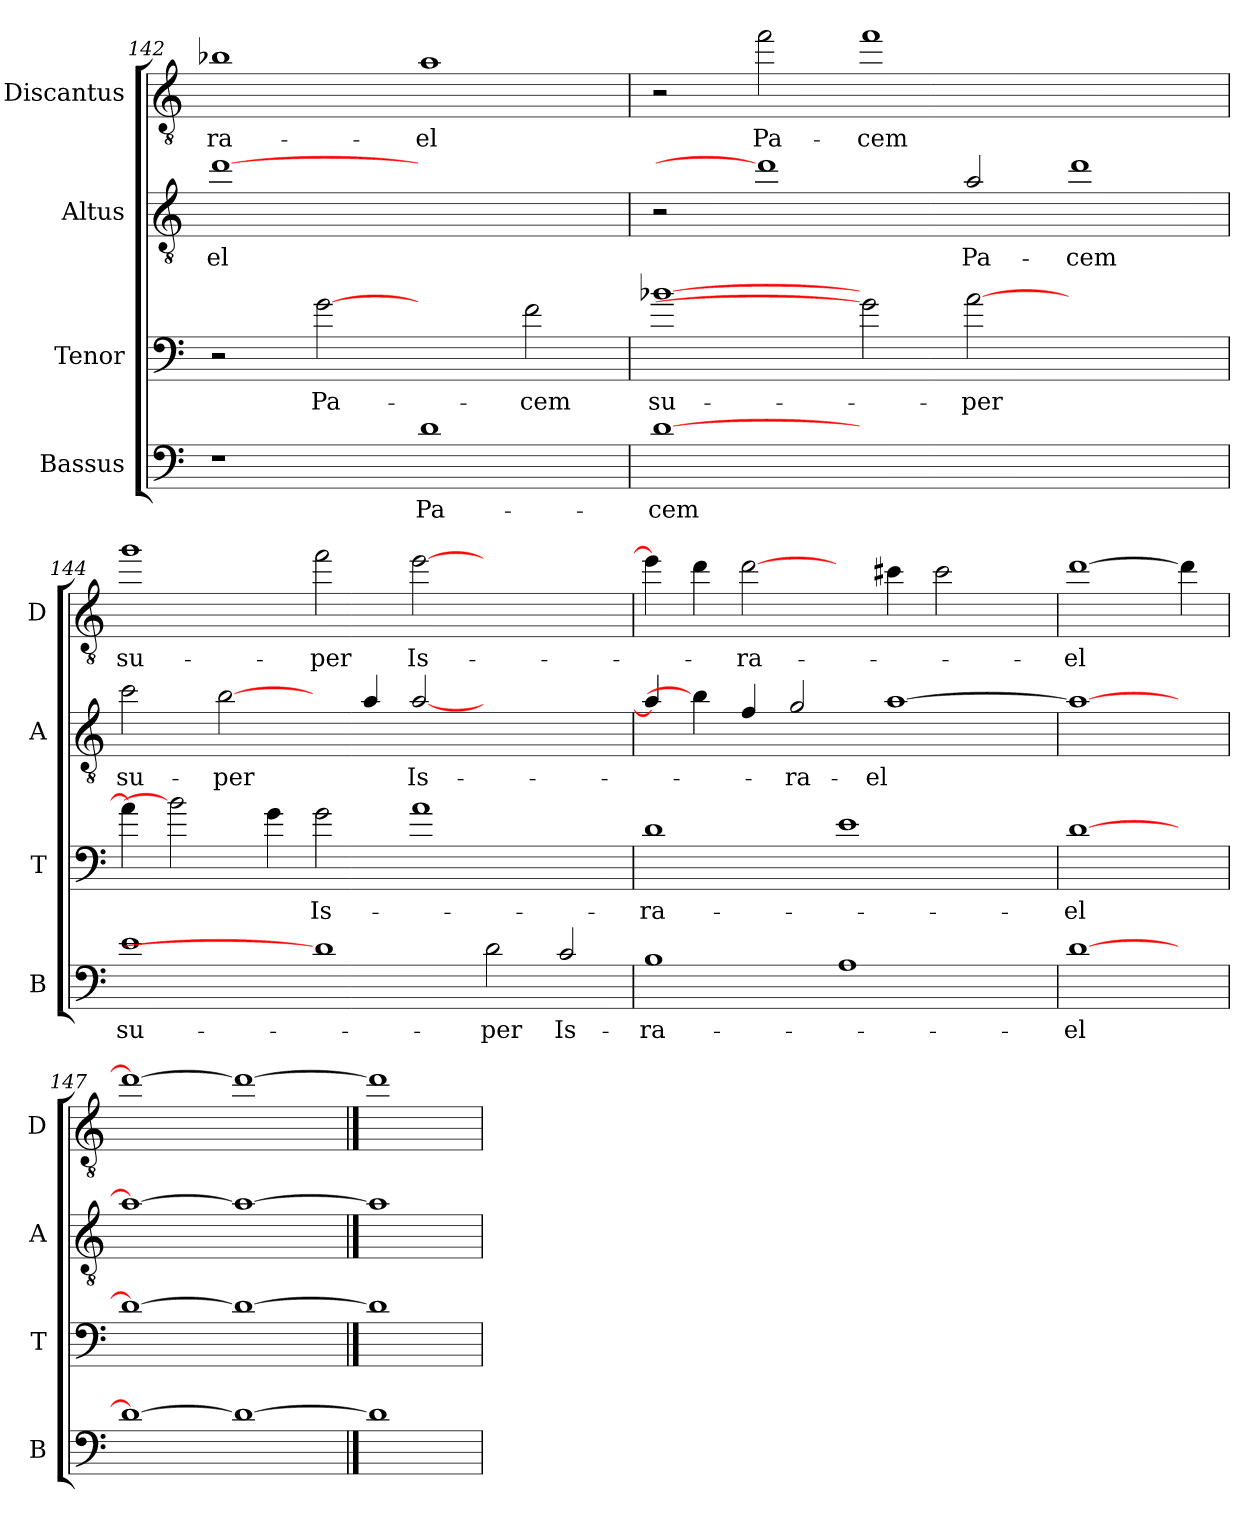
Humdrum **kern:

**kern	**text	**kern	**text	**kern	**text	**kern	**text
*part4	*part4	*part3	*part3	*part2	*part2	*part1	*part1
*staff4	*staff4	*staff3	*staff3	*staff2	*staff2	*staff1	*staff1
*I"Bassus	*	*I"Tenor	*	*I"Altus	*	*I"Discantus	*
*I'B	*	*I'T	*	*I'A	*	*I'D	*
!!LO:LB:g=z
*clefF4	*	*clefF4	*	*clefGv2	*	*clefGv2	*
*ITrd7c12	*	*ITrd7c12	*	*ITrd7c12	*	*ITrd7c12	*
*k[]	*	*k[]	*	*k[]	*	*k[]	*
*C:	*	*C:	*	*C:	*	*C:	*
=142	=142	=142	=142	=142	=142	=142	=142
!	!	!	!	!	!LO:LY:b	!	!LO:LY:b
1r	.	2r	.	[1d	-el	1B-X	-ra-
!	!	!	!LO:LY:b	!	!	!	!
.	.	[2G	Pa-	.	.	.	.
!	!LO:LY:b	!	!	!	!	!	!LO:LY:b
1D	Pa-	2ryy	.	1ryy	.	1A	-el
!	!	!	!LO:LY:b	!	!	!	!
.	.	2F\	-cem	.	.	.	.
=143	=143	=143	=143	=143	=143	=143	=143
!	!LO:LY:b	!	!LO:LY:b	!	!	!	!
[1D	-cem	[1B-X	su-	2r	.	2r	.
!	!	!	!	!	!	!	!LO:LY:b
.	.	.	.	1d]	.	2f\	Pa-
!	!	!	!	!	!	!	!LO:LY:b
0ryy	.	2G]	.	.	.	1f	-cem
!	!	!	!LO:LY:b	!	!LO:LY:b	!	!
.	.	[2A\	-per	2A/	Pa-	.	.
!	!	!	!	!	!LO:LY:b	!	!
.	.	1ryy	.	1d	-cem	1ryy	.
=144	=144	=144	=144	=144	=144	=144	=144
!	!LO:LY:b	!	!	!	!LO:LY:b	!	!LO:LY:b
1E	su-	4A\]	.	2c\	su-	1g	su-
.	.	2B-]	.	.	.	.	.
!	!	!	!	!	!LO:LY:b	!	!
.	.	.	.	[2B\	-per	.	.
.	.	4G\	.	.	.	.	.
!	!	!	!LO:LY:b	!	!	!	!LO:LY:b
1D]	.	2G\	Is-	4ryy	.	2f\	-per
.	.	.	.	4A/	.	.	.
!	!	!	!	!	!LO:LY:b	!	!LO:LY:b
.	.	1A	.	[2A/	Is-	[2e\	Is-
!	!LO:LY:b	!	!	!	!	!	!
2D\	-per	.	.	1ryy	.	1ryy	.
!	!LO:LY:b	!	!	!	!	!	!
2C/	Is-	2ryy	.	.	.	.	.
=145	=145	=145	=145	=145	=145	=145	=145
!	!LO:LY:b	!	!LO:LY:b	!	!	!	!
1BB	-ra-	1D	-ra-	4A/]	.	4e\]	.
.	.	.	.	4B\]	.	4d\	.
!	!	!	!	!	!	!	!LO:LY:b
.	.	.	.	4F/	.	[2d\	-ra-
!	!	!	!	!	!LO:LY:b	!	!
.	.	.	.	2G/	-ra-	.	.
1AA	.	1E	.	.	.	4ryy	.
!	!	!	!	!	!LO:LY:b	!	!
.	.	.	.	[1A	-el	4c#X\	.
.	.	.	.	.	.	2c#\	.
4ryy	.	4ryy	.	.	.	4ryy	.
=146	=146	=146	=146	=146	=146	=146	=146
!	!LO:LY:b	!	!LO:LY:b	!	!	!	!LO:LY:b
[1D	-el	[1D	-el	1A_	.	[1d	-el
4ryy	.	4ryy	.	4ryy	.	4d\]	.
=147	=147	=147	=147	=147	=147	=147	=147
1D_	.	1D_	.	1A_	.	1d_	.
1D_	.	1D_	.	1A_	.	1d_	.
==148	==148	==148	==148	==148	==148	==148	==148
1D]	.	1D]	.	1A]	.	1d]	.
=	=	=	=	=	=	=	=
*-	*-	*-	*-	*-	*-	*-	*-
